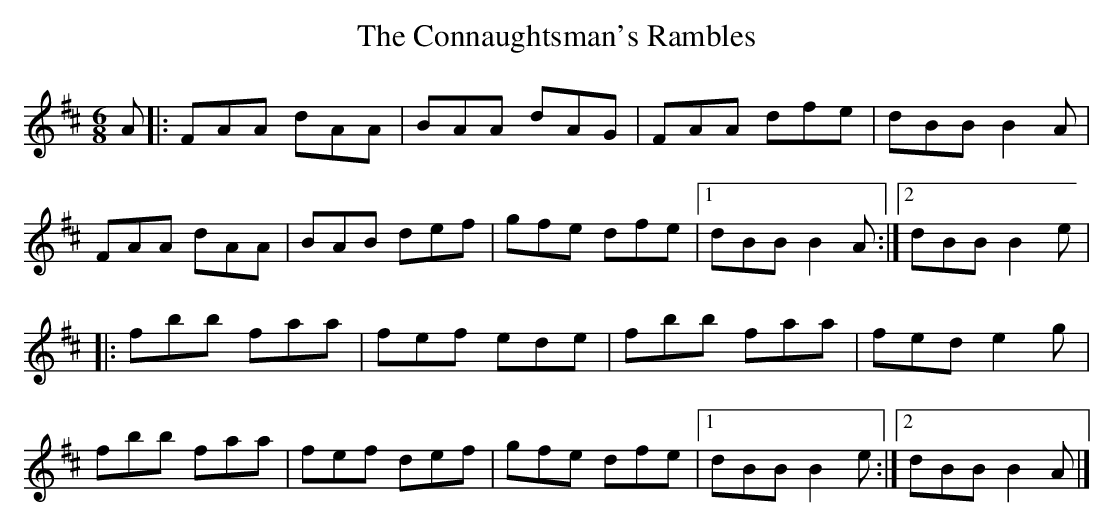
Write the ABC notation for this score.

X:1
T:Connaughtsman's Rambles, The
M:6/8
L:1/8
K:D
A[|:FAA dAA|BAA dAG|FAA dfe|dBB B2A|!
FAA dAA|BAB def|gfe dfe|1dBB B2A:|2dBB B2e|!
|:fbb faa|fef ede|fbb faa|fed e2g|!
fbb faa|fef def|gfe dfe|1dBB B2e:|2dBB B2A|]!
